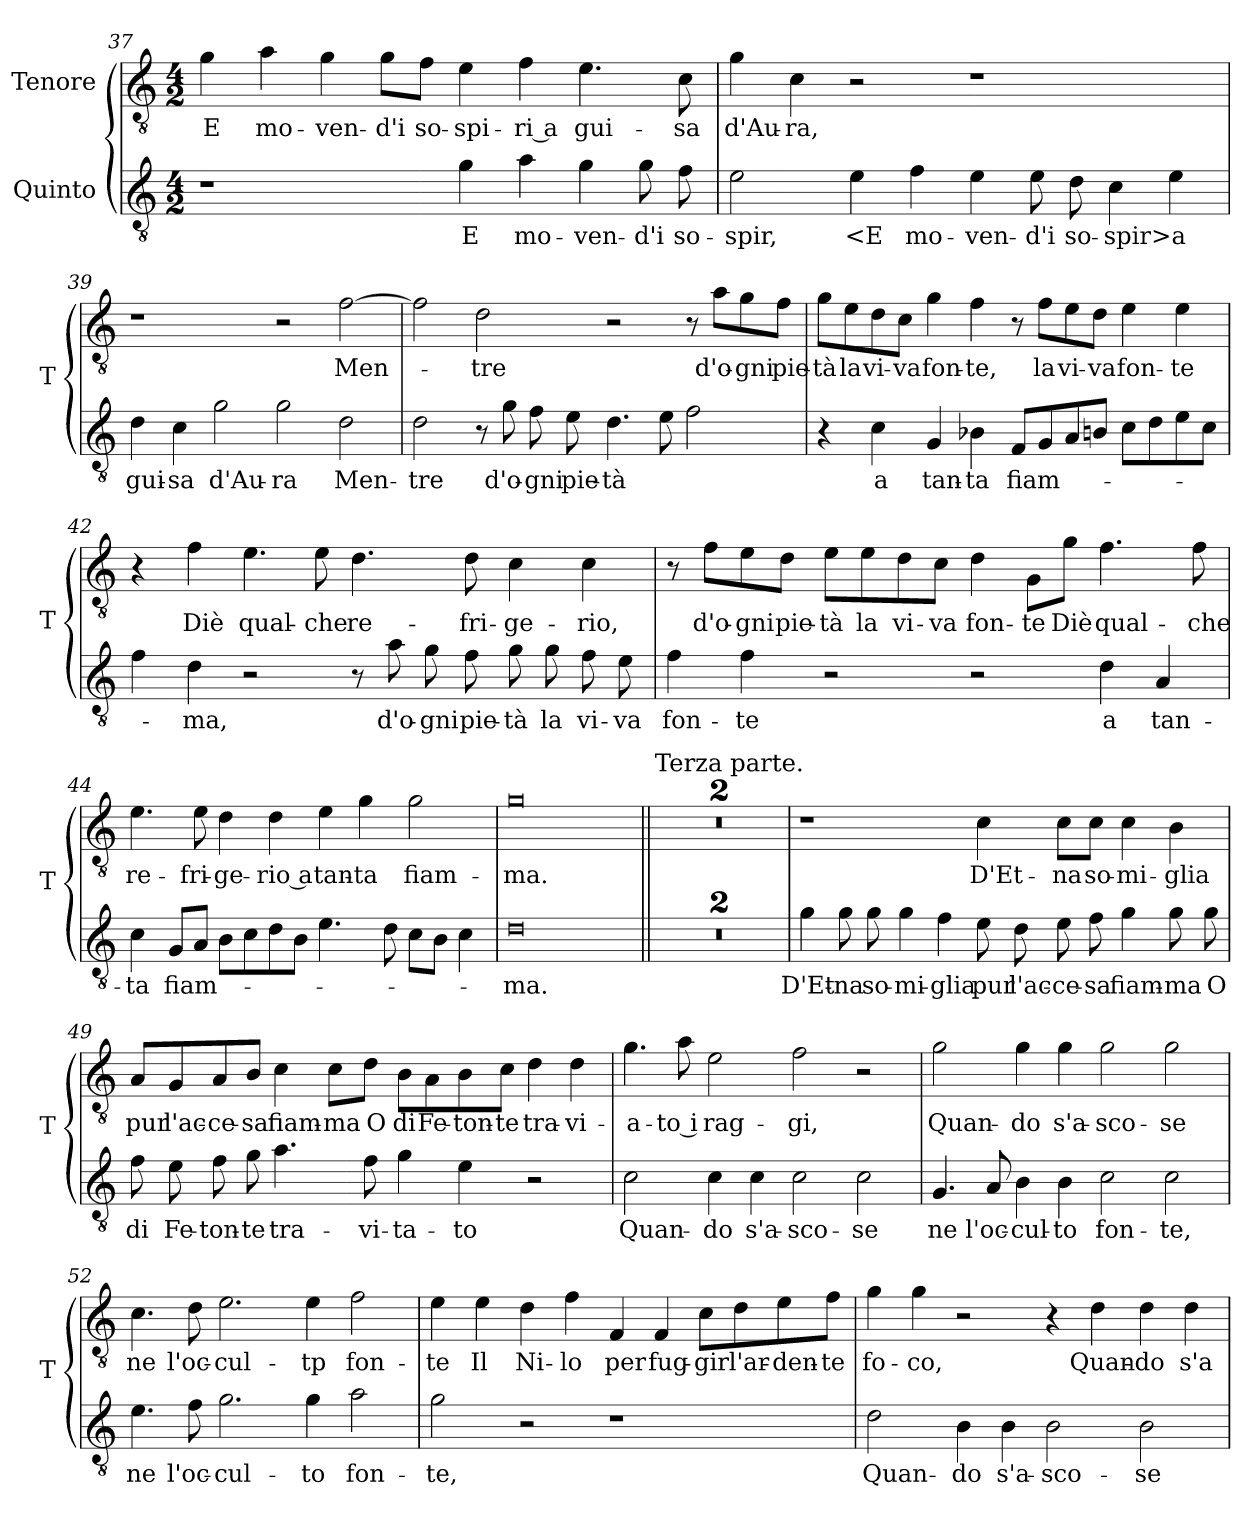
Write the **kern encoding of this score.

**kern	**text	**kern	**text
*part2	*part2	*part1	*part1
*staff2	*staff2	*staff1	*staff1
*I"Quinto	*	*I"Tenore	*
*	*	*I'T	*
*clefGv2	*	*clefGv2	*
*k[]	*	*k[]	*
*M4/2	*	*M4/2	*
=37	=37	=37	=37
1r	.	4g	E
.	.	4a	mo-
.	.	4g	-ven-
.	.	8g\L	-d'i
.	.	8f\J	so-
4g	E	4e	-spi-
4a	mo-	4f	-ri a
4g	-ven-	4.e	gui-
8g	-d'i	.	.
8f	so-	8c	-sa
=38	=38	=38	=38
2e	-spir,	4g	d'Au-
.	.	4c	-ra,
4e	<E	2r	.
4f	mo-	.	.
4e	-ven-	1r	.
8e	-d'i	.	.
8d	so-	.	.
4c	-spir>	.	.
4e	a	.	.
=39	=39	=39	=39
4d	gui-	1r	.
4c	-sa	.	.
2g	d'Au-	.	.
2g	-ra	2r	.
2d	Men-	[2f	Men-
=40	=40	=40	=40
2d	-tre	2f]	.
8r	.	2d	-tre
8g	d'o-	.	.
8f	-gni	.	.
8e	pie-	.	.
4.d	-tà	2r	.
8e	.	.	.
2f	.	8r	.
.	.	8a\L	d'o-
.	.	8g\	-gni
.	.	8f\J	pie-
=41	=41	=41	=41
4r	.	8g\L	-tà
.	.	8e\	la
4c	a	8d\	vi-
.	.	8c\J	-va
4G	tan-	4g	fon-
4B-X	-ta	4f	-te,
8FL	fiam-	8r	.
8G	.	8f\L	la
8A	.	8e\	vi-
8BnJ	.	8d\J	-va
8cL	.	4e	fon-
8d	.	.	.
8e	.	4e	-te
8cJ	.	.	.
=42	=42	=42	=42
4f	.	4r	.
4d	-ma,	4f	Diè
2r	.	4.e	qual-
.	.	8e	-che
8r	.	4.d	re-
8a	d'o-	.	.
8g	-gni	.	.
8f	pie-	8d	-fri-
8g	-tà	4c	-ge-
8g	la	.	.
8f	vi-	4c	-rio,
8e	-va	.	.
=43	=43	=43	=43
4f	fon-	8r	.
.	.	8f\L	d'o-
4f	-te	8e\	-gni
.	.	8d\J	pie-
2r	.	8e\L	-tà
.	.	8e\	la
.	.	8d\	vi-
.	.	8c\J	-va
2r	.	4d	fon-
.	.	8G\L	-te
.	.	8g\J	Diè
4d	a	4.f	qual-
4A	tan-	.	.
.	.	8f	-che
=44	=44	=44	=44
4c	-ta	4.e	re-
8GL	fiam-	.	.
8AJ	.	8e	-fri-
8BL	.	4d	-ge-
8c	.	.	.
8d	.	4d	-rio a
8BJ	.	.	.
4.e	.	4e	tan-
.	.	4g	-ta
8d	.	.	.
8cL	.	2g	fiam-
8BJ	.	.	.
4c	.	.	.
=45	=45	=45	=45
0d	-ma.	0g	-ma.
=46||	=46||	=46||	=46||
!	!	!LO:TX:a:t=Terza parte.	!
0r	.	0r	.
=47	=47	=47	=47
0r	.	0r	.
=48	=48	=48	=48
4g	D'Et-	1r	.
8g	-na	.	.
8g	so-	.	.
4g	-mi-	.	.
4f	-glia	.	.
8e	pur	4c	D'Et-
8d	l'ac-	.	.
8e	-ce-	8c\L	-na
8f	-sa	8c\J	so-
4g	fiam-	4c	-mi-
8g	-ma	4B	-glia
8g	O	.	.
=49	=49	=49	=49
8f	di	8A/L	pur
8e	Fe-	8G/	l'ac-
8f	-ton-	8A/	-ce-
8g	-te	8B/J	-sa
4.a	tra-	4c	fiam-
.	.	8c\L	-ma
8f	-vi-	8d\J	O
4g	-ta-	8B\L	di
.	.	8A\	Fe-
4e	-to	8B\	-ton-
.	.	8c\J	-te
2r	.	4d	tra-
.	.	4d	-vi-
=50	=50	=50	=50
2c	Quan-	4.g	-a-
.	.	8a	-to i
4c	-do	2e	rag-
4c	s'a-	.	.
2c	-sco-	2f	-gi,
2c	-se	2r	.
=51	=51	=51	=51
4.G	ne	2g	Quan-
8A	l'oc-	.	.
4B	-cul-	4g	-do
4B	-to	4g	s'a-
2c	fon-	2g	-sco-
2c	-te,	2g	-se
=52	=52	=52	=52
4.e	ne	4.c	ne
8f	l'oc-	8d	l'oc-
2.g	-cul-	2.e	-cul-
4g	-to	4e	-tp
2a	fon-	2f	fon-
=53	=53	=53	=53
2g	-te,	4e	-te
.	.	4e	Il
2r	.	4d	Ni-
.	.	4f	-lo
1r	.	4F	per
.	.	4F	fug-
.	.	8c\L	-gir
.	.	8d\	l'ar-
.	.	8e\	-den-
.	.	8f\J	-te
=54	=54	=54	=54
2d	Quan-	4g	fo-
.	.	4g	-co,
4B	-do	2r	.
4B	s'a-	.	.
2B	-sco-	4r	.
.	.	4d	Quan-
2B	-se	4d	-do
.	.	4d	s'a-
=	=	=	=
*-	*-	*-	*-
